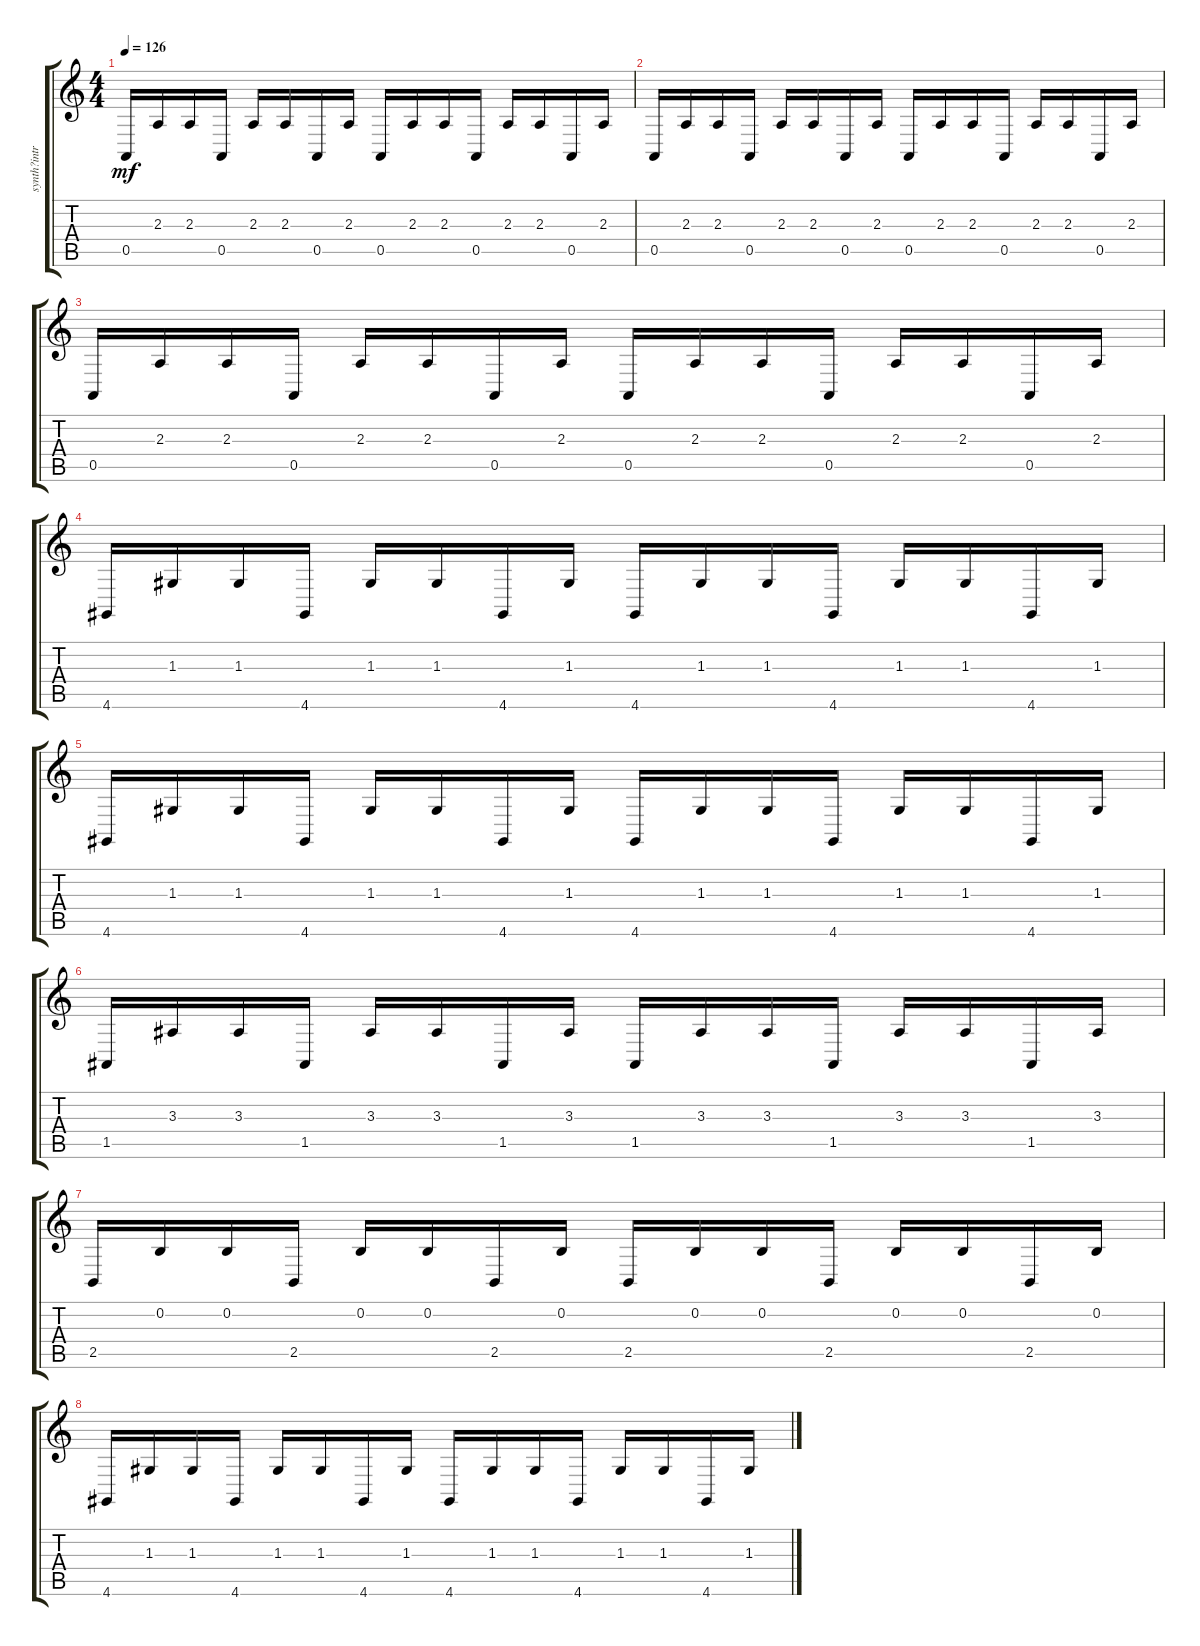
\track ("synth?intro" "synth?intr") {instrument lead8bassandlead}
\staff {score tabs}
\tuning (E4 B3 G3 D3 A2 E2) {hide}
\ts (4 4)
\tempo 126
\clef g2
\ks c
0.5.16{dy mf} 2.3.16 2.3.16 0.5.16 2.3.16 2.3.16 0.5.16 2.3.16 0.5.16 2.3.16 2.3.16 0.5.16 2.3.16 2.3.16 0.5.16 2.3.16 |
0.5.16 2.3.16 2.3.16 0.5.16 2.3.16 2.3.16 0.5.16 2.3.16 0.5.16 2.3.16 2.3.16 0.5.16 2.3.16 2.3.16 0.5.16 2.3.16 |
0.5.16 2.3.16 2.3.16 0.5.16 2.3.16 2.3.16 0.5.16 2.3.16 0.5.16 2.3.16 2.3.16 0.5.16 2.3.16 2.3.16 0.5.16 2.3.16 |
4.6.16 1.3.16 1.3.16 4.6.16 1.3.16 1.3.16 4.6.16 1.3.16 4.6.16 1.3.16 1.3.16 4.6.16 1.3.16 1.3.16 4.6.16 1.3.16 |
4.6.16 1.3.16 1.3.16 4.6.16 1.3.16 1.3.16 4.6.16 1.3.16 4.6.16 1.3.16 1.3.16 4.6.16 1.3.16 1.3.16 4.6.16 1.3.16 |
1.5.16 3.3.16 3.3.16 1.5.16 3.3.16 3.3.16 1.5.16 3.3.16 1.5.16 3.3.16 3.3.16 1.5.16 3.3.16 3.3.16 1.5.16 3.3.16 |
2.5.16 0.2.16 0.2.16 2.5.16 0.2.16 0.2.16 2.5.16 0.2.16 2.5.16 0.2.16 0.2.16 2.5.16 0.2.16 0.2.16 2.5.16 0.2.16 |
4.6.16 1.3.16 1.3.16 4.6.16 1.3.16 1.3.16 4.6.16 1.3.16 4.6.16 1.3.16 1.3.16 4.6.16 1.3.16 1.3.16 4.6.16 1.3.16
